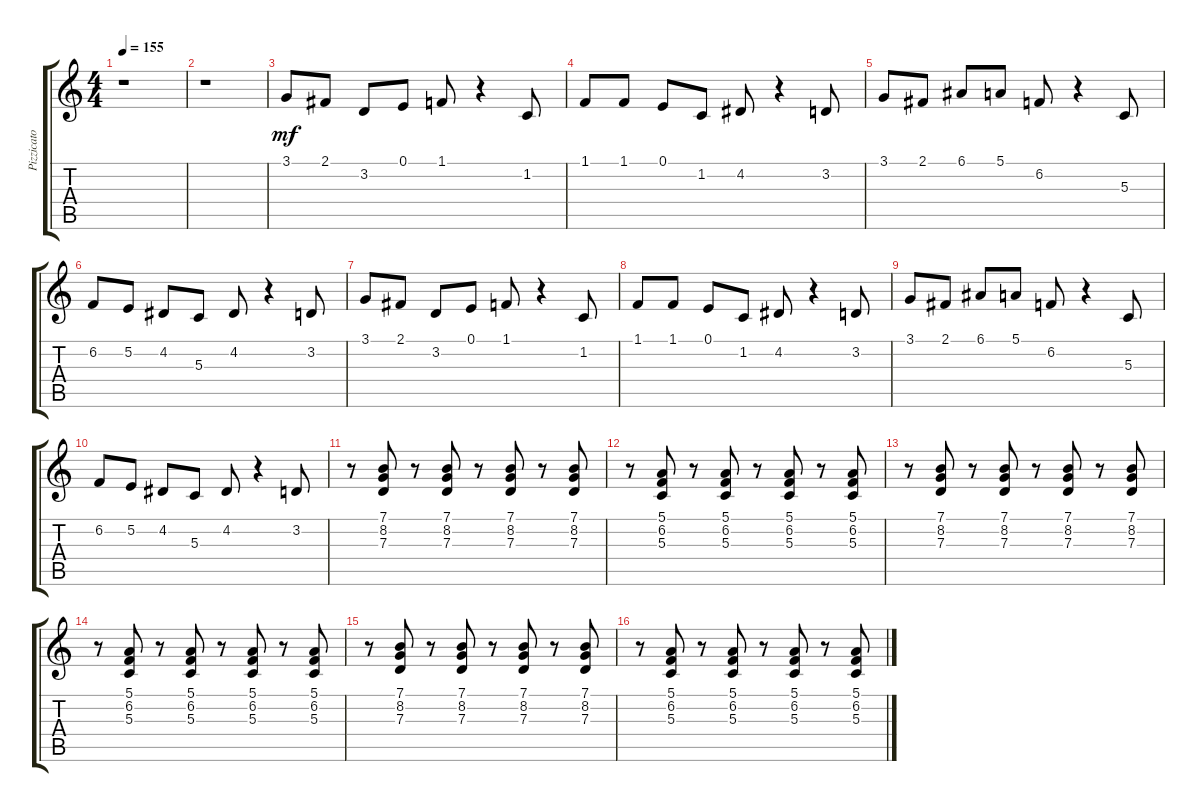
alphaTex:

\track ("Pizzicato" "Pizzicato") {instrument pizzicatostrings}
\staff {score tabs}
\tuning (E4 B3 G3 D3 A2 E2) {hide}
\ts (4 4)
\tempo 155
\clef g2
\ks c
r.1{dy mf} |
r.1 |
3.1.8 2.1.8 3.2.8 0.1.8 1.1.8 r.4 1.2.8 |
1.1.8 1.1.8 0.1.8 1.2.8 4.2.8 r.4 3.2.8 |
3.1.8 2.1.8 6.1.8 5.1.8 6.2.8 r.4 5.3.8 |
6.2.8 5.2.8 4.2.8 5.3.8 4.2.8 r.4 3.2.8 |
3.1.8 2.1.8 3.2.8 0.1.8 1.1.8 r.4 1.2.8 |
1.1.8 1.1.8 0.1.8 1.2.8 4.2.8 r.4 3.2.8 |
3.1.8 2.1.8 6.1.8 5.1.8 6.2.8 r.4 5.3.8 |
6.2.8 5.2.8 4.2.8 5.3.8 4.2.8 r.4 3.2.8 |
r.8 (7.1 8.2 7.3).8 r.8 (7.1 8.2 7.3).8 r.8 (7.1 8.2 7.3).8 r.8 (7.1 8.2 7.3).8 |
r.8 (5.1 6.2 5.3).8 r.8 (5.1 6.2 5.3).8 r.8 (5.1 6.2 5.3).8 r.8 (5.1 6.2 5.3).8 |
r.8 (7.1 8.2 7.3).8 r.8 (7.1 8.2 7.3).8 r.8 (7.1 8.2 7.3).8 r.8 (7.1 8.2 7.3).8 |
r.8 (5.1 6.2 5.3).8 r.8 (5.1 6.2 5.3).8 r.8 (5.1 6.2 5.3).8 r.8 (5.1 6.2 5.3).8 |
r.8 (7.1 8.2 7.3).8 r.8 (7.1 8.2 7.3).8 r.8 (7.1 8.2 7.3).8 r.8 (7.1 8.2 7.3).8 |
r.8 (5.1 6.2 5.3).8 r.8 (5.1 6.2 5.3).8 r.8 (5.1 6.2 5.3).8 r.8 (5.1 6.2 5.3).8
